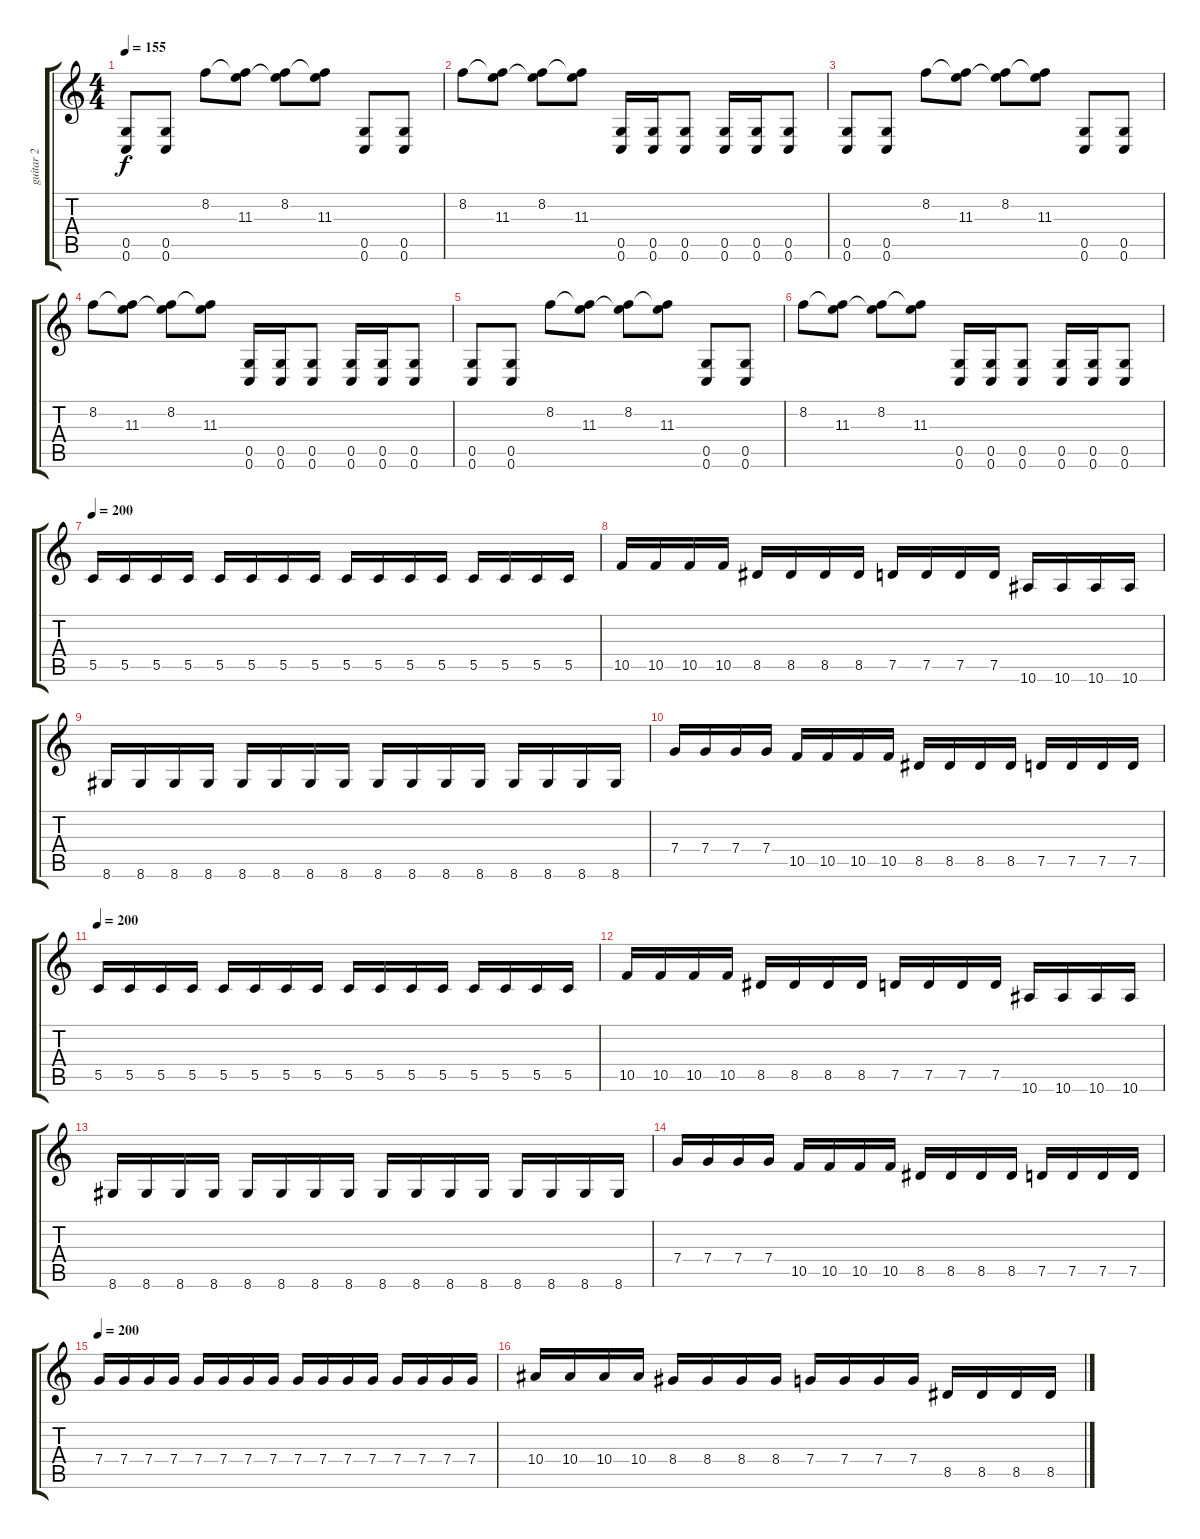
\track ("guitar 2" "guitar 2") {instrument overdrivenguitar}
\staff {score tabs}
\tuning (D4 A3 F3 C3 G2 C2) {hide}
\ts (4 4)
\tempo 155
\clef g2
\ks c
(0.5 0.6).8{dy f} (0.5 0.6).8 8.2.8 (8.2{t} 11.3).8 (8.2 11.3{t}).8 (8.2{t} 11.3).8 (0.5 0.6).8 (0.5 0.6).8 |
8.2.8 (8.2{t} 11.3).8 (8.2 11.3{t}).8 (8.2{t} 11.3).8 (0.5 0.6).16 (0.5 0.6).16 (0.5 0.6).8 (0.5 0.6).16 (0.5 0.6).16 (0.5 0.6).8 |
(0.5 0.6).8 (0.5 0.6).8 8.2.8 (8.2{t} 11.3).8 (8.2 11.3{t}).8 (8.2{t} 11.3).8 (0.5 0.6).8 (0.5 0.6).8 |
8.2.8 (8.2{t} 11.3).8 (8.2 11.3{t}).8 (8.2{t} 11.3).8 (0.5 0.6).16 (0.5 0.6).16 (0.5 0.6).8 (0.5 0.6).16 (0.5 0.6).16 (0.5 0.6).8 |
(0.5 0.6).8 (0.5 0.6).8 8.2.8 (8.2{t} 11.3).8 (8.2 11.3{t}).8 (8.2{t} 11.3).8 (0.5 0.6).8 (0.5 0.6).8 |
8.2.8 (8.2{t} 11.3).8 (8.2 11.3{t}).8 (8.2{t} 11.3).8 (0.5 0.6).16 (0.5 0.6).16 (0.5 0.6).8 (0.5 0.6).16 (0.5 0.6).16 (0.5 0.6).8 |
\tempo 200
5.5.16 5.5.16 5.5.16 5.5.16 5.5.16 5.5.16 5.5.16 5.5.16 5.5.16 5.5.16 5.5.16 5.5.16 5.5.16 5.5.16 5.5.16 5.5.16 |
10.5.16 10.5.16 10.5.16 10.5.16 8.5.16 8.5.16 8.5.16 8.5.16 7.5.16 7.5.16 7.5.16 7.5.16 10.6.16 10.6.16 10.6.16 10.6.16 |
8.6.16 8.6.16 8.6.16 8.6.16 8.6.16 8.6.16 8.6.16 8.6.16 8.6.16 8.6.16 8.6.16 8.6.16 8.6.16 8.6.16 8.6.16 8.6.16 |
7.4.16 7.4.16 7.4.16 7.4.16 10.5.16 10.5.16 10.5.16 10.5.16 8.5.16 8.5.16 8.5.16 8.5.16 7.5.16 7.5.16 7.5.16 7.5.16 |
\tempo 200
5.5.16 5.5.16 5.5.16 5.5.16 5.5.16 5.5.16 5.5.16 5.5.16 5.5.16 5.5.16 5.5.16 5.5.16 5.5.16 5.5.16 5.5.16 5.5.16 |
10.5.16 10.5.16 10.5.16 10.5.16 8.5.16 8.5.16 8.5.16 8.5.16 7.5.16 7.5.16 7.5.16 7.5.16 10.6.16 10.6.16 10.6.16 10.6.16 |
8.6.16 8.6.16 8.6.16 8.6.16 8.6.16 8.6.16 8.6.16 8.6.16 8.6.16 8.6.16 8.6.16 8.6.16 8.6.16 8.6.16 8.6.16 8.6.16 |
7.4.16 7.4.16 7.4.16 7.4.16 10.5.16 10.5.16 10.5.16 10.5.16 8.5.16 8.5.16 8.5.16 8.5.16 7.5.16 7.5.16 7.5.16 7.5.16 |
\tempo 200
7.4.16 7.4.16 7.4.16 7.4.16 7.4.16 7.4.16 7.4.16 7.4.16 7.4.16 7.4.16 7.4.16 7.4.16 7.4.16 7.4.16 7.4.16 7.4.16 |
10.4.16 10.4.16 10.4.16 10.4.16 8.4.16 8.4.16 8.4.16 8.4.16 7.4.16 7.4.16 7.4.16 7.4.16 8.5.16 8.5.16 8.5.16 8.5.16
